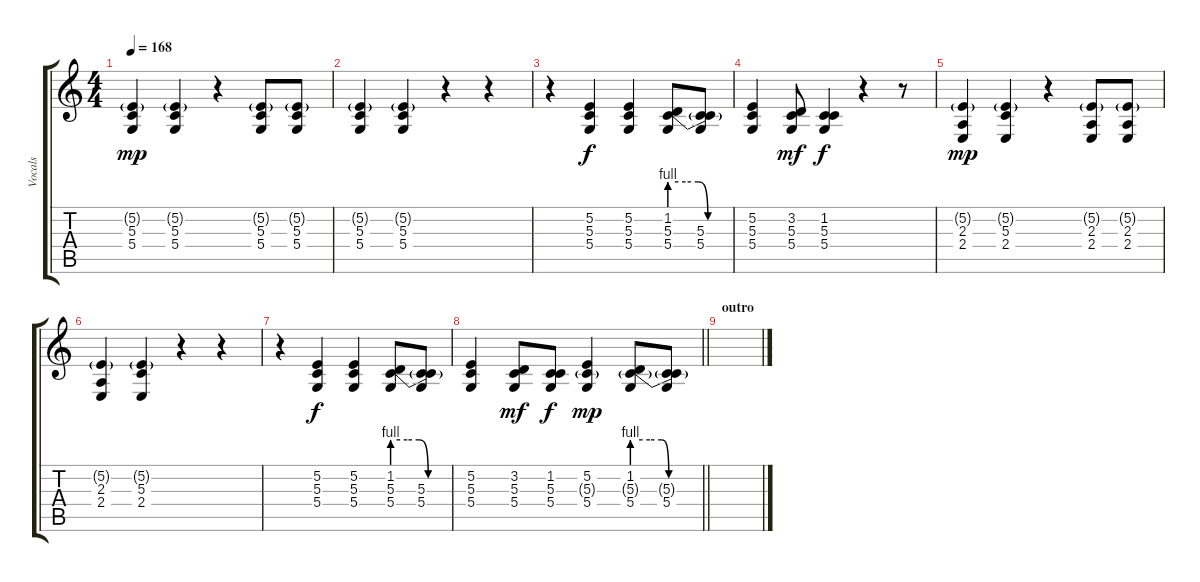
\track ("Vocals" "Vocals") {instrument oboe}
\staff {score tabs}
\tuning (E4 B3 G3 D3 A2 E2) {hide}
\ts (4 4)
\tempo 168
\clef g2
\ks c
(5.2{g} 5.3 5.4).4{dy mp} (5.2{g} 5.3 5.4).4 r.4 (5.2{g} 5.3 5.4).8 (5.2{g} 5.3 5.4).8 |
(5.2{g} 5.3 5.4).4 (5.2{g} 5.3 5.4).4 r.4 r.4 |
r.4 (5.2 5.3 5.4).4{dy f} (5.2 5.3 5.4).4 (1.2{be (custom 0 4 15 4 27 4 36 0 46 0 60 0)} 5.3 5.4).8 (1.2{t} 5.3 5.4).8 |
(5.2 5.3 5.4).4 (3.2 5.3 5.4).8{dy mf} (1.2 5.3 5.4).4{dy f} r.4 r.8 |
(5.2{g} 2.3 2.4).4{dy mp} (5.2{g} 5.3 2.4).4 r.4 (5.2{g} 2.3 2.4).8 (5.2{g} 2.3 2.4).8 |
(5.2{g} 2.3 2.4).4 (5.2{g} 5.3 2.4).4 r.4 r.4 |
r.4 (5.2 5.3 5.4).4{dy f} (5.2 5.3 5.4).4 (1.2{be (custom 0 4 15 4 27 4 36 0 46 0 60 0)} 5.3 5.4).8 (1.2{t} 5.3 5.4).8 |
\barLineRight lightlight
(5.2 5.3 5.4).4 (3.2 5.3 5.4).8{dy mf} (1.2 5.3 5.4).8{dy f} (5.2 5.3{g} 5.4).4{dy mp} (1.2{be (custom 0 4 15 4 25 4 31 0 57 0 60 0)} 5.3{g} 5.4).8 (1.2{t} 5.3{g} 5.4).8 |
\section ("" "outro")
